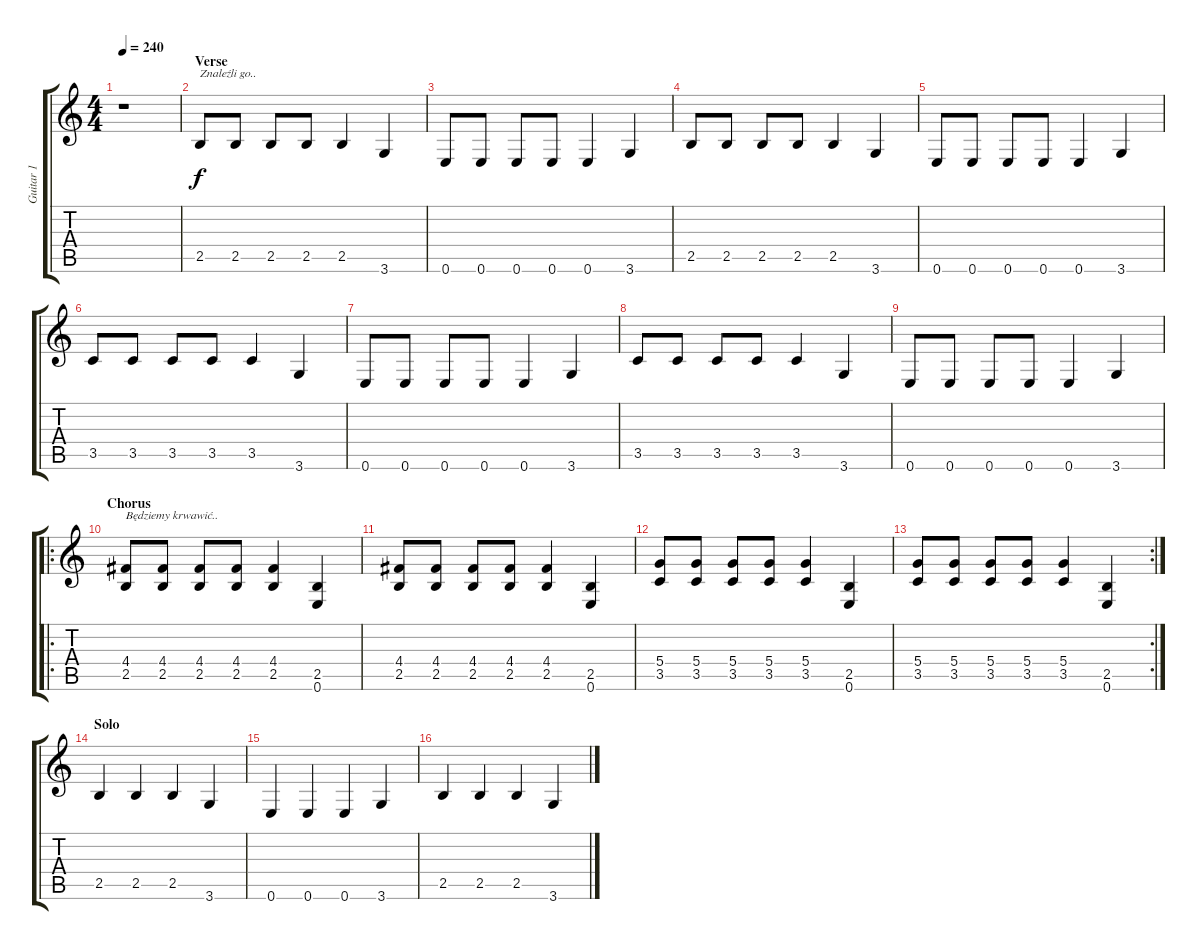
\track ("Guitar 1" "Guitar 1") {instrument distortionguitar}
\staff {score tabs}
\tuning (E4 B3 G3 D3 A2 E2) {hide}
\ts (4 4)
\tempo 240
\clef g2
\ks c
r.1{dy f} |
\section ("" "Verse")
2.5.8{txt "Znaleźli go.."} 2.5.8 2.5.8 2.5.8 2.5.4 3.6.4 |
0.6.8 0.6.8 0.6.8 0.6.8 0.6.4 3.6.4 |
2.5.8 2.5.8 2.5.8 2.5.8 2.5.4 3.6.4 |
0.6.8 0.6.8 0.6.8 0.6.8 0.6.4 3.6.4 |
3.5.8 3.5.8 3.5.8 3.5.8 3.5.4 3.6.4 |
0.6.8 0.6.8 0.6.8 0.6.8 0.6.4 3.6.4 |
3.5.8 3.5.8 3.5.8 3.5.8 3.5.4 3.6.4 |
0.6.8 0.6.8 0.6.8 0.6.8 0.6.4 3.6.4 |
\ro
\section ("" "Chorus")
(4.4 2.5).8{txt "Będziemy krwawić.."} (4.4 2.5).8 (4.4 2.5).8 (4.4 2.5).8 (4.4 2.5).4 (2.5 0.6).4 |
(4.4 2.5).8 (4.4 2.5).8 (4.4 2.5).8 (4.4 2.5).8 (4.4 2.5).4 (2.5 0.6).4 |
(5.4 3.5).8 (5.4 3.5).8 (5.4 3.5).8 (5.4 3.5).8 (5.4 3.5).4 (2.5 0.6).4 |
\rc 2
(5.4 3.5).8 (5.4 3.5).8 (5.4 3.5).8 (5.4 3.5).8 (5.4 3.5).4 (2.5 0.6).4 |
\section ("" "Solo")
2.5.4 2.5.4 2.5.4 3.6.4 |
0.6.4 0.6.4 0.6.4 3.6.4 |
2.5.4 2.5.4 2.5.4 3.6.4
